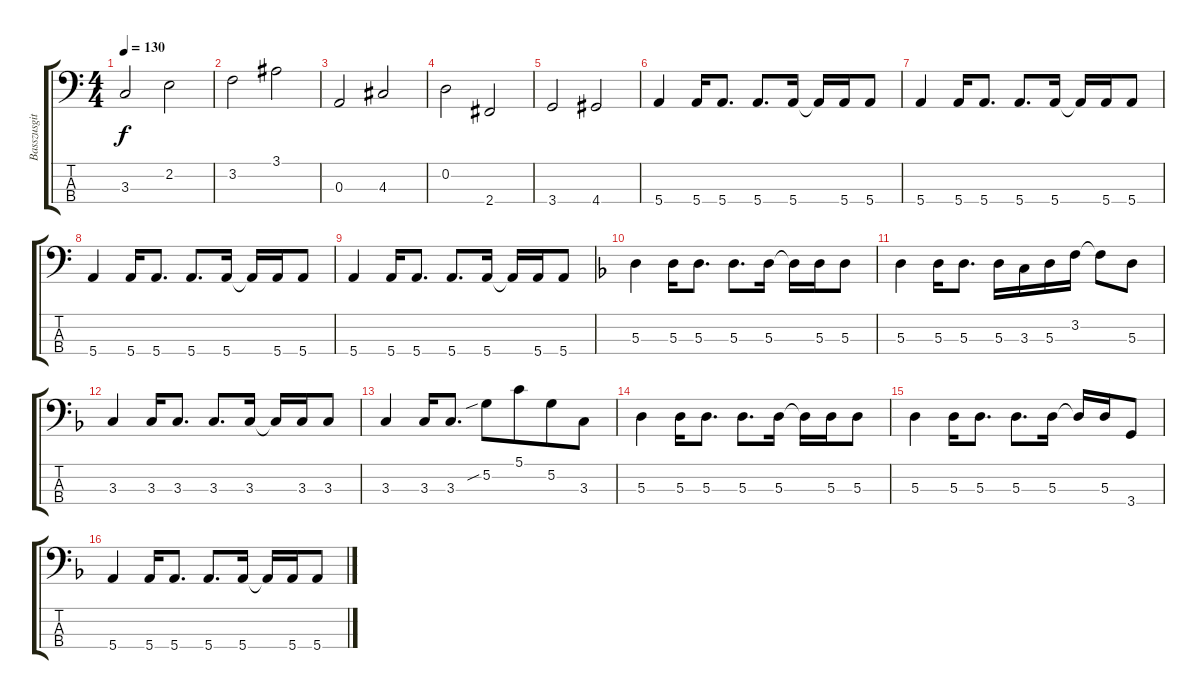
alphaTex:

\track ("Basszusgitár (Roger Glover)" "Basszusgit") {instrument electricbassfinger}
\staff {score tabs}
\tuning (G2 D2 A1 E1) {hide}
\ts (4 4)
\tempo 130
\clef f4
\ks c
3.3.2{dy f} 2.2.2 |
3.2.2 3.1.2 |
0.3.2 4.3.2 |
0.2.2 2.4.2 |
3.4.2 4.4.2 |
5.4.4 5.4.16 5.4.8{d} 5.4.8{d} 5.4.16 5.4{t}.16 5.4.16 5.4.8 |
5.4.4 5.4.16 5.4.8{d} 5.4.8{d} 5.4.16 5.4{t}.16 5.4.16 5.4.8 |
5.4.4 5.4.16 5.4.8{d} 5.4.8{d} 5.4.16 5.4{t}.16 5.4.16 5.4.8 |
5.4.4 5.4.16 5.4.8{d} 5.4.8{d} 5.4.16 5.4{t}.16 5.4.16 5.4.8 |
\ks f
5.3.4 5.3.16 5.3.8{d} 5.3.8{d} 5.3.16 5.3{t}.16 5.3.16 5.3.8 |
5.3.4 5.3.16 5.3.8{d} 5.3.16 3.3.16 5.3.16 3.2.16 3.2{t}.8 5.3.8 |
3.3.4 3.3.16 3.3.8{d} 3.3.8{d} 3.3.16 3.3{t}.16 3.3.16 3.3.8 |
3.3.4 3.3.16 3.3.8{d} 5.2{sib}.8 5.1.8{beam merge} 5.2.8 3.3.8 |
5.3.4 5.3.16 5.3.8{d} 5.3.8{d} 5.3.16 5.3{t}.16 5.3.16 5.3.8 |
5.3.4 5.3.16 5.3.8{d} 5.3.8{d} 5.3.16 5.3{t}.16 5.3.16 3.4.8 |
5.4.4 5.4.16 5.4.8{d} 5.4.8{d} 5.4.16 5.4{t}.16 5.4.16 5.4.8
